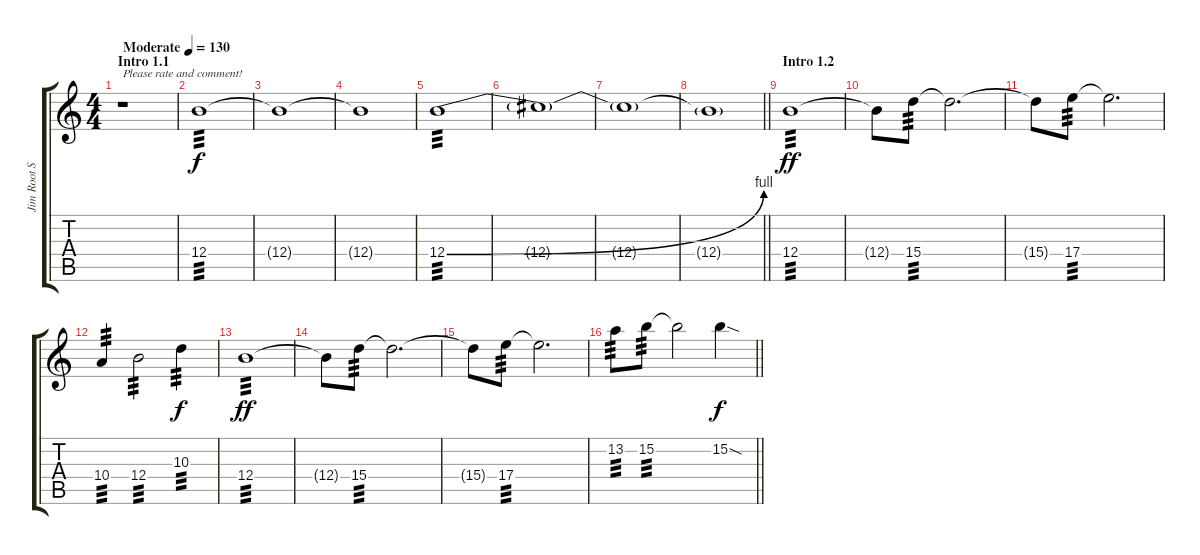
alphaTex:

\track ("Jim Root Solo" "Jim Root S") {instrument distortionguitar}
\staff {score tabs}
\tuning (Db4 Ab3 E3 B2 Gb2 B1) {hide}
\ts (4 4)
\section ("" "Intro 1.1")
\tempo (130 "Moderate")
\clef g2
\ks c
r.1{txt "Please rate and comment!" dy f volume 0 balance 0 instrument distortionguitar} |
12.4.1{tp 3 volume 13} |
12.4{t}.1 |
12.4{t}.1 |
12.4{be (bend 0 0 60 4)}.1{tp 3 volume 15 balance 8} |
12.4{t}.1 |
12.4{t}.1 |
\barLineRight lightlight
12.4{t}.1 |
\section ("" "Intro 1.2")
12.4.1{tp 3 dy ff} |
12.4{t}.8 15.4.8{tp 3} 15.4{t}.2{d} |
15.4{t}.8 17.4.8{tp 3} 17.4{t}.2{d} |
10.4.4{tp 3} 12.4.2{tp 3} 10.3.4{tp 3 dy f} |
12.4.1{tp 3 dy ff} |
12.4{t}.8 15.4.8{tp 3} 15.4{t}.2{d} |
15.4{t}.8 17.4.8{tp 3} 17.4{t}.2{d} |
\barLineRight lightlight
13.2.8{tp 3} 15.2.8{tp 3} 15.2{t}.2 15.2{sod}.4{dy f}
